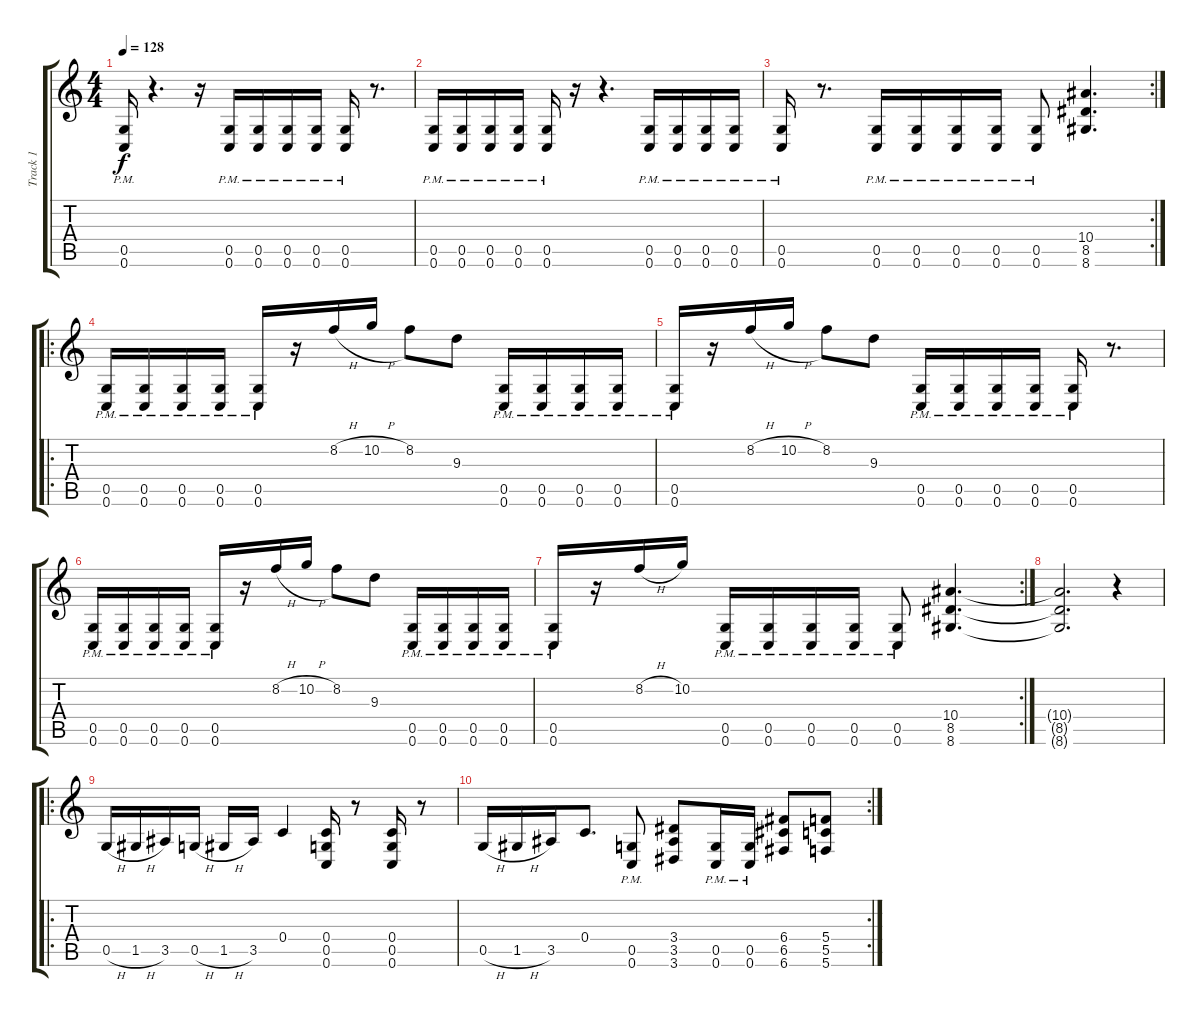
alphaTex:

\track ("Track 1" "Track 1") {instrument overdrivenguitar}
\staff {score tabs}
\tuning (D4 A3 F3 C3 G2 C2) {hide}
\ts (4 4)
\tempo 128
\clef g2
\ks c
(0.5{pm} 0.6{pm}).16{dy f} r.4{d} r.16 (0.5{pm} 0.6{pm}).16 (0.5{pm} 0.6{pm}).16 (0.5{pm} 0.6{pm}).16 (0.5{pm} 0.6{pm}).16 (0.5{pm} 0.6{pm}).16 r.8{d} |
(0.5{pm} 0.6{pm}).16 (0.5{pm} 0.6{pm}).16 (0.5{pm} 0.6{pm}).16 (0.5{pm} 0.6{pm}).16 (0.5{pm} 0.6{pm}).16 r.16 r.4{d} (0.5{pm} 0.6{pm}).16 (0.5{pm} 0.6{pm}).16 (0.5{pm} 0.6{pm}).16 (0.5{pm} 0.6{pm}).16 |
\rc 2
(0.5{pm} 0.6{pm}).16 r.8{d} (0.5{pm} 0.6{pm}).16 (0.5{pm} 0.6{pm}).16 (0.5{pm} 0.6{pm}).16 (0.5{pm} 0.6{pm}).16 (0.5{pm} 0.6{pm}).8 (10.4 8.5 8.6).4{d} |
\ro
(0.5{pm} 0.6{pm}).16 (0.5{pm} 0.6{pm}).16 (0.5{pm} 0.6{pm}).16 (0.5{pm} 0.6{pm}).16 (0.5{pm} 0.6{pm}).16 r.16 8.2{h}.16 10.2{h}.16 8.2.8 9.3.8 (0.5{pm} 0.6{pm}).16 (0.5{pm} 0.6{pm}).16 (0.5{pm} 0.6{pm}).16 (0.5{pm} 0.6{pm}).16 |
(0.5{pm} 0.6{pm}).16 r.16 8.2{h}.16 10.2{h}.16 8.2.8 9.3.8 (0.5{pm} 0.6{pm}).16 (0.5{pm} 0.6{pm}).16 (0.5{pm} 0.6{pm}).16 (0.5{pm} 0.6{pm}).16 (0.5{pm} 0.6{pm}).16 r.8{d} |
(0.5{pm} 0.6{pm}).16 (0.5{pm} 0.6{pm}).16 (0.5{pm} 0.6{pm}).16 (0.5{pm} 0.6{pm}).16 (0.5{pm} 0.6{pm}).16 r.16 8.2{h}.16 10.2{h}.16 8.2.8 9.3.8 (0.5{pm} 0.6{pm}).16 (0.5{pm} 0.6{pm}).16 (0.5{pm} 0.6{pm}).16 (0.5{pm} 0.6{pm}).16 |
\rc 2
(0.5{pm} 0.6{pm}).16 r.16 8.2{h}.16 10.2.16 (0.5{pm} 0.6{pm}).16 (0.5{pm} 0.6{pm}).16 (0.5{pm} 0.6{pm}).16 (0.5{pm} 0.6{pm}).16 (0.5{pm} 0.6{pm}).8 (10.4 8.5 8.6).4{d} |
(10.4{t} 8.5{t} 8.6{t}).2{d} r.4 |
\ro
0.5{h}.16{volume 16} 1.5{h}.16 3.5.16 0.5{h}.16 1.5{h}.16 3.5.16 0.4.4 (0.4 0.5 0.6).16 r.8 (0.4 0.5 0.6).16 r.8 |
\rc 2
0.5{h}.16 1.5{h}.16 3.5.16 0.4.8{d} (0.5{pm} 0.6{pm}).8 (3.4 3.5 3.6).8 (0.5{pm} 0.6{pm}).16 (0.5{pm} 0.6{pm}).16 (6.4 6.5 6.6).8 (5.4 5.5 5.6).8
